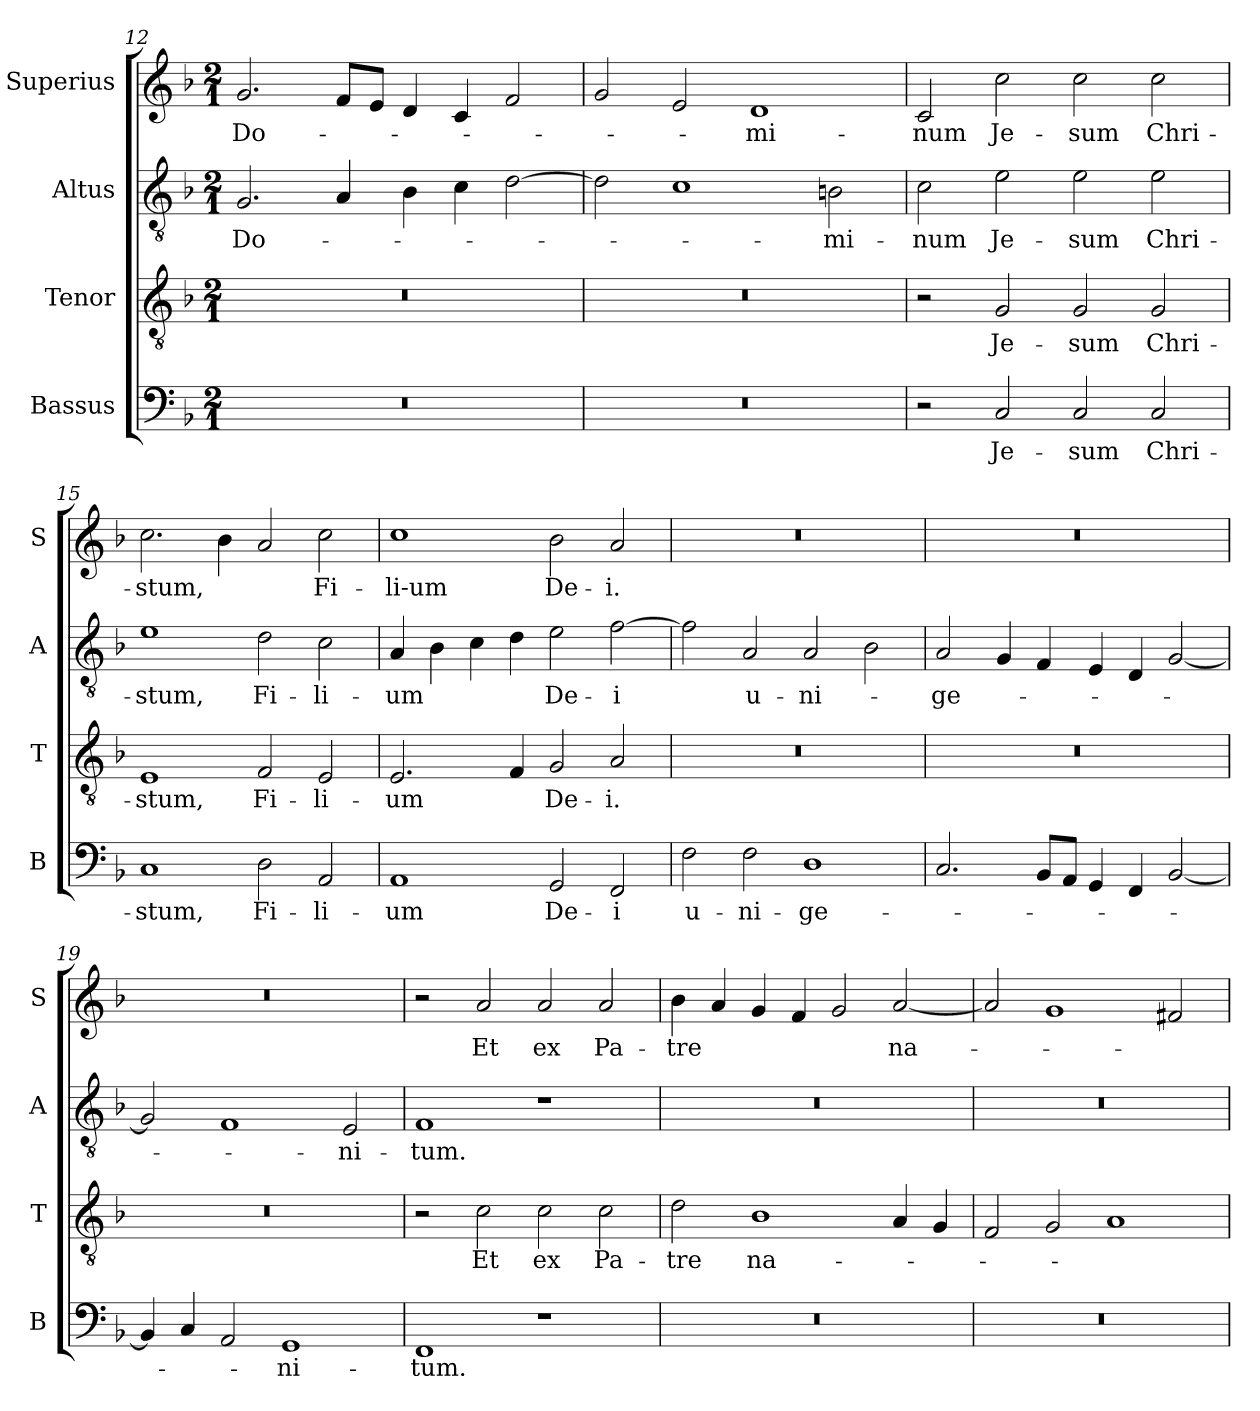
**kern	**text	**kern	**text	**kern	**text	**kern	**text
*part4	*part4	*part3	*part3	*part2	*part2	*part1	*part1
*staff4	*staff4	*staff3	*staff3	*staff2	*staff2	*staff1	*staff1
*I"Bassus	*	*I"Tenor	*	*I"Altus	*	*I"Superius	*
*I'B	*	*I'T	*	*I'A	*	*I'S	*
*clefF4	*	*clefGv2	*	*clefGv2	*	*clefG2	*
*k[b-]	*	*k[b-]	*	*k[b-]	*	*k[b-]	*
*M2/1	*	*M2/1	*	*M2/1	*	*M2/1	*
=12	=12	=12	=12	=12	=12	=12	=12
0r	.	0r	.	2.G	Do-	2.g	Do-
.	.	.	.	4A	.	8fL	.
.	.	.	.	.	.	8eJ	.
.	.	.	.	4B-	.	4d	.
.	.	.	.	4c	.	4c	.
.	.	.	.	[2d	.	2f	.
=13	=13	=13	=13	=13	=13	=13	=13
0r	.	0r	.	2d]	.	2g	.
.	.	.	.	1c	.	2e	.
.	.	.	.	.	.	1d	-mi-
.	.	.	.	2Bn	-mi-	.	.
=14	=14	=14	=14	=14	=14	=14	=14
2r	.	2r	.	2c	-num	2c	-num
2C	Je-	2G	Je-	2e	Je-	2cc	Je-
2C	-sum	2G	-sum	2e	-sum	2cc	-sum
2C	Chri-	2G	Chri-	2e	Chri-	2cc	Chri-
=15	=15	=15	=15	=15	=15	=15	=15
1C	-stum,	1E	-stum,	1e	-stum,	2.cc	-stum,
.	.	.	.	.	.	4b-	.
2D	Fi-	2F	Fi-	2d	Fi-	2a	.
2AA	-li-	2E	-li-	2c	-li-	2cc	Fi-
=16	=16	=16	=16	=16	=16	=16	=16
1AA	-um	2.E	-um	4A	-um	1cc	-li-um
.	.	.	.	4B-	.	.	.
.	.	.	.	4c	.	.	.
.	.	4F	.	4d	.	.	.
2GG	De-	2G	De-	2e	De-	2b-	De-
2FF	-i	2A	-i.	[2f	-i	2a	-i.
=17	=17	=17	=17	=17	=17	=17	=17
2F	u-	0r	.	2f]	.	0r	.
2F	-ni-	.	.	2A	u-	.	.
1D	-ge-	.	.	2A	-ni-	.	.
.	.	.	.	2B-	.	.	.
=18	=18	=18	=18	=18	=18	=18	=18
2.C	.	0r	.	2A	-ge-	0r	.
.	.	.	.	4G	.	.	.
8BB-L	.	.	.	4F	.	.	.
8AAJ	.	.	.	.	.	.	.
4GG	.	.	.	4E	.	.	.
4FF	.	.	.	4D	.	.	.
[2BB-	.	.	.	[2G	.	.	.
=19	=19	=19	=19	=19	=19	=19	=19
4BB-]	.	0r	.	2G]	.	0r	.
4C	.	.	.	.	.	.	.
2AA	.	.	.	1F	.	.	.
1GG	-ni-	.	.	.	.	.	.
.	.	.	.	2E	-ni-	.	.
=20	=20	=20	=20	=20	=20	=20	=20
1FF	-tum.	2r	.	1F	-tum.	2r	.
.	.	2c	Et	.	.	2a	Et
1r	.	2c	ex	1r	.	2a	ex
.	.	2c	Pa-	.	.	2a	Pa-
=21	=21	=21	=21	=21	=21	=21	=21
0r	.	2d	-tre	0r	.	4b-	-tre
.	.	.	.	.	.	4a	.
.	.	1B-	na-	.	.	4g	.
.	.	.	.	.	.	4f	.
.	.	.	.	.	.	2g	.
.	.	4A	.	.	.	[2a	na-
.	.	4G	.	.	.	.	.
=22	=22	=22	=22	=22	=22	=22	=22
0r	.	2F	.	0r	.	2a]	.
.	.	2G	.	.	.	1g	.
.	.	1A	.	.	.	.	.
.	.	.	.	.	.	2f#X	.
=	=	=	=	=	=	=	=
*-	*-	*-	*-	*-	*-	*-	*-
